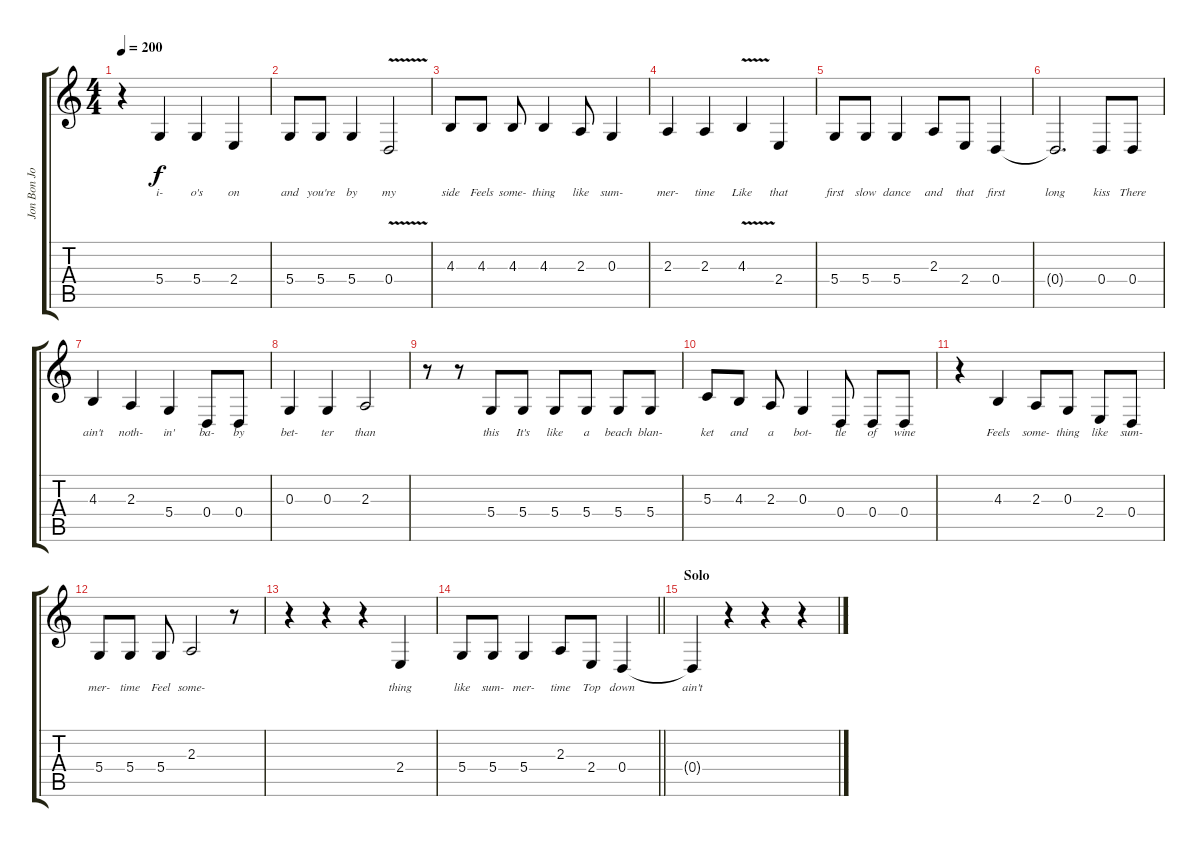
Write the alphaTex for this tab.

\track ("Jon Bon Jovi - Vocals" "Jon Bon Jo") {instrument altosax}
\staff {score tabs}
\tuning (E4 B3 G3 D3 A2 E2) {hide}
\ts (4 4)
\tempo 200
\clef g2
\ks c
r.4{dy f} 5.4.4{lyrics (0 "i-") lyrics (1 "") lyrics (2 "") lyrics (3 "") lyrics (4 "")} 5.4.4{lyrics (0 "o's") lyrics (1 "") lyrics (2 "") lyrics (3 "") lyrics (4 "")} 2.4.4{lyrics (0 "on") lyrics (1 "") lyrics (2 "") lyrics (3 "") lyrics (4 "")} |
5.4.8{lyrics (0 "and") lyrics (1 "") lyrics (2 "") lyrics (3 "") lyrics (4 "")} 5.4.8{lyrics (0 "you're") lyrics (1 "") lyrics (2 "") lyrics (3 "") lyrics (4 "")} 5.4.4{lyrics (0 "by") lyrics (1 "") lyrics (2 "") lyrics (3 "") lyrics (4 "")} 0.4{v}.2{lyrics (0 "my") lyrics (1 "") lyrics (2 "") lyrics (3 "") lyrics (4 "")} |
4.3.8{lyrics (0 "side") lyrics (1 "") lyrics (2 "") lyrics (3 "") lyrics (4 "")} 4.3.8{lyrics (0 "Feels") lyrics (1 "") lyrics (2 "") lyrics (3 "") lyrics (4 "")} 4.3.8{lyrics (0 "some-") lyrics (1 "") lyrics (2 "") lyrics (3 "") lyrics (4 "")} 4.3.4{lyrics (0 "thing") lyrics (1 "") lyrics (2 "") lyrics (3 "") lyrics (4 "")} 2.3.8{lyrics (0 "like") lyrics (1 "") lyrics (2 "") lyrics (3 "") lyrics (4 "")} 0.3.4{lyrics (0 "sum-") lyrics (1 "") lyrics (2 "") lyrics (3 "") lyrics (4 "")} |
2.3.4{lyrics (0 "mer-") lyrics (1 "") lyrics (2 "") lyrics (3 "") lyrics (4 "")} 2.3.4{lyrics (0 "time") lyrics (1 "") lyrics (2 "") lyrics (3 "") lyrics (4 "")} 4.3{v}.4{lyrics (0 "Like") lyrics (1 "") lyrics (2 "") lyrics (3 "") lyrics (4 "")} 2.4.4{lyrics (0 "that") lyrics (1 "") lyrics (2 "") lyrics (3 "") lyrics (4 "")} |
5.4.8{lyrics (0 "first") lyrics (1 "") lyrics (2 "") lyrics (3 "") lyrics (4 "")} 5.4.8{lyrics (0 "slow") lyrics (1 "") lyrics (2 "") lyrics (3 "") lyrics (4 "")} 5.4.4{lyrics (0 "dance") lyrics (1 "") lyrics (2 "") lyrics (3 "") lyrics (4 "")} 2.3.8{lyrics (0 "and") lyrics (1 "") lyrics (2 "") lyrics (3 "") lyrics (4 "")} 2.4.8{lyrics (0 "that") lyrics (1 "") lyrics (2 "") lyrics (3 "") lyrics (4 "")} 0.4.4{lyrics (0 "first") lyrics (1 "") lyrics (2 "") lyrics (3 "") lyrics (4 "")} |
0.4{t}.2{d lyrics (0 "long") lyrics (1 "") lyrics (2 "") lyrics (3 "") lyrics (4 "")} 0.4.8{lyrics (0 "kiss") lyrics (1 "") lyrics (2 "") lyrics (3 "") lyrics (4 "")} 0.4.8{lyrics (0 "There") lyrics (1 "") lyrics (2 "") lyrics (3 "") lyrics (4 "")} |
4.3.4{lyrics (0 "ain't") lyrics (1 "") lyrics (2 "") lyrics (3 "") lyrics (4 "")} 2.3.4{lyrics (0 "noth-") lyrics (1 "") lyrics (2 "") lyrics (3 "") lyrics (4 "")} 5.4.4{lyrics (0 "in'") lyrics (1 "") lyrics (2 "") lyrics (3 "") lyrics (4 "")} 0.4.8{lyrics (0 "ba-") lyrics (1 "") lyrics (2 "") lyrics (3 "") lyrics (4 "")} 0.4.8{lyrics (0 "by") lyrics (1 "") lyrics (2 "") lyrics (3 "") lyrics (4 "")} |
0.3.4{lyrics (0 "bet-") lyrics (1 "") lyrics (2 "") lyrics (3 "") lyrics (4 "")} 0.3.4{lyrics (0 "ter") lyrics (1 "") lyrics (2 "") lyrics (3 "") lyrics (4 "")} 2.3.2{lyrics (0 "than") lyrics (1 "") lyrics (2 "") lyrics (3 "") lyrics (4 "")} |
r.8 r.8 5.4.8{lyrics (0 "this") lyrics (1 "") lyrics (2 "") lyrics (3 "") lyrics (4 "")} 5.4.8{lyrics (0 "It's") lyrics (1 "") lyrics (2 "") lyrics (3 "") lyrics (4 "")} 5.4.8{lyrics (0 "like") lyrics (1 "") lyrics (2 "") lyrics (3 "") lyrics (4 "")} 5.4.8{lyrics (0 "a") lyrics (1 "") lyrics (2 "") lyrics (3 "") lyrics (4 "")} 5.4.8{lyrics (0 "beach") lyrics (1 "") lyrics (2 "") lyrics (3 "") lyrics (4 "")} 5.4.8{lyrics (0 "blan-") lyrics (1 "") lyrics (2 "") lyrics (3 "") lyrics (4 "")} |
5.3.8{lyrics (0 "ket") lyrics (1 "") lyrics (2 "") lyrics (3 "") lyrics (4 "")} 4.3.8{lyrics (0 "and") lyrics (1 "") lyrics (2 "") lyrics (3 "") lyrics (4 "")} 2.3.8{lyrics (0 "a") lyrics (1 "") lyrics (2 "") lyrics (3 "") lyrics (4 "")} 0.3.4{lyrics (0 "bot-") lyrics (1 "") lyrics (2 "") lyrics (3 "") lyrics (4 "")} 0.4.8{lyrics (0 "tle") lyrics (1 "") lyrics (2 "") lyrics (3 "") lyrics (4 "")} 0.4.8{lyrics (0 "of") lyrics (1 "") lyrics (2 "") lyrics (3 "") lyrics (4 "")} 0.4.8{lyrics (0 "wine") lyrics (1 "") lyrics (2 "") lyrics (3 "") lyrics (4 "")} |
r.4 4.3.4{lyrics (0 "Feels") lyrics (1 "") lyrics (2 "") lyrics (3 "") lyrics (4 "")} 2.3.8{lyrics (0 "some-") lyrics (1 "") lyrics (2 "") lyrics (3 "") lyrics (4 "")} 0.3.8{lyrics (0 "thing") lyrics (1 "") lyrics (2 "") lyrics (3 "") lyrics (4 "")} 2.4.8{lyrics (0 "like") lyrics (1 "") lyrics (2 "") lyrics (3 "") lyrics (4 "")} 0.4.8{lyrics (0 "sum-") lyrics (1 "") lyrics (2 "") lyrics (3 "") lyrics (4 "")} |
5.4.8{lyrics (0 "mer-") lyrics (1 "") lyrics (2 "") lyrics (3 "") lyrics (4 "")} 5.4.8{lyrics (0 "time") lyrics (1 "") lyrics (2 "") lyrics (3 "") lyrics (4 "")} 5.4.8{lyrics (0 "Feel") lyrics (1 "") lyrics (2 "") lyrics (3 "") lyrics (4 "")} 2.3.2{lyrics (0 "some-") lyrics (1 "") lyrics (2 "") lyrics (3 "") lyrics (4 "")} r.8 |
r.4 r.4 r.4 2.4.4{lyrics (0 "thing") lyrics (1 "") lyrics (2 "") lyrics (3 "") lyrics (4 "")} |
\barLineRight lightlight
5.4.8{lyrics (0 "like") lyrics (1 "") lyrics (2 "") lyrics (3 "") lyrics (4 "")} 5.4.8{lyrics (0 "sum-") lyrics (1 "") lyrics (2 "") lyrics (3 "") lyrics (4 "")} 5.4.4{lyrics (0 "mer-") lyrics (1 "") lyrics (2 "") lyrics (3 "") lyrics (4 "")} 2.3.8{lyrics (0 "time") lyrics (1 "") lyrics (2 "") lyrics (3 "") lyrics (4 "")} 2.4.8{lyrics (0 "Top") lyrics (1 "") lyrics (2 "") lyrics (3 "") lyrics (4 "")} 0.4.4{lyrics (0 "down") lyrics (1 "") lyrics (2 "") lyrics (3 "") lyrics (4 "")} |
\section ("" "Solo")
0.4{t}.4{lyrics (0 "ain't") lyrics (1 "") lyrics (2 "") lyrics (3 "") lyrics (4 "")} r.4 r.4 r.4
